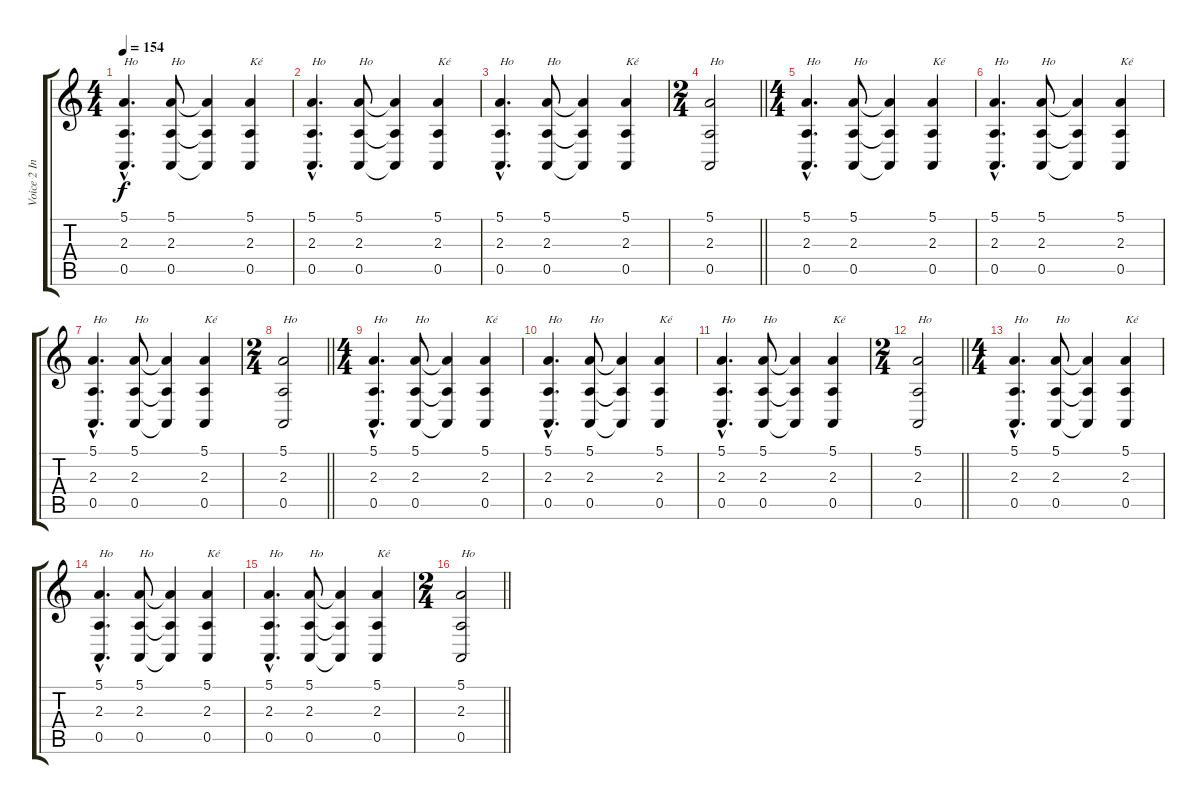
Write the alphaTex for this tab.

\track ("Voice 2 Indian" "Voice 2 In") {instrument voiceoohs}
\staff {score tabs}
\tuning (E4 B3 G3 D3 A2 E2) {hide}
\ts (4 4)
\tempo 154
\clef g2
\ks c
(5.1{hac} 2.3{hac} 0.5{hac}).4{d txt "Ho" dy f} (5.1 2.3 0.5).8{txt "Ho"} (5.1{t} 2.3{t} 0.5{t}).4 (5.1 2.3 0.5).4{txt "Ké"} |
(5.1{hac} 2.3{hac} 0.5{hac}).4{d txt "Ho"} (5.1 2.3 0.5).8{txt "Ho"} (5.1{t} 2.3{t} 0.5{t}).4 (5.1 2.3 0.5).4{txt "Ké"} |
(5.1{hac} 2.3{hac} 0.5{hac}).4{d txt "Ho"} (5.1 2.3 0.5).8{txt "Ho"} (5.1{t} 2.3{t} 0.5{t}).4 (5.1 2.3 0.5).4{txt "Ké"} |
\ts (2 4)
\barLineRight lightlight
(5.1 2.3 0.5).2{txt "Ho"} |
\ts (4 4)
(5.1{hac} 2.3{hac} 0.5{hac}).4{d txt "Ho"} (5.1 2.3 0.5).8{txt "Ho"} (5.1{t} 2.3{t} 0.5{t}).4 (5.1 2.3 0.5).4{txt "Ké"} |
(5.1{hac} 2.3{hac} 0.5{hac}).4{d txt "Ho"} (5.1 2.3 0.5).8{txt "Ho"} (5.1{t} 2.3{t} 0.5{t}).4 (5.1 2.3 0.5).4{txt "Ké"} |
(5.1{hac} 2.3{hac} 0.5{hac}).4{d txt "Ho"} (5.1 2.3 0.5).8{txt "Ho"} (5.1{t} 2.3{t} 0.5{t}).4 (5.1 2.3 0.5).4{txt "Ké"} |
\ts (2 4)
\barLineRight lightlight
(5.1 2.3 0.5).2{txt "Ho"} |
\ts (4 4)
(5.1{hac} 2.3{hac} 0.5{hac}).4{d txt "Ho"} (5.1 2.3 0.5).8{txt "Ho"} (5.1{t} 2.3{t} 0.5{t}).4 (5.1 2.3 0.5).4{txt "Ké"} |
(5.1{hac} 2.3{hac} 0.5{hac}).4{d txt "Ho"} (5.1 2.3 0.5).8{txt "Ho"} (5.1{t} 2.3{t} 0.5{t}).4 (5.1 2.3 0.5).4{txt "Ké"} |
(5.1{hac} 2.3{hac} 0.5{hac}).4{d txt "Ho"} (5.1 2.3 0.5).8{txt "Ho"} (5.1{t} 2.3{t} 0.5{t}).4 (5.1 2.3 0.5).4{txt "Ké"} |
\ts (2 4)
\barLineRight lightlight
(5.1 2.3 0.5).2{txt "Ho"} |
\ts (4 4)
(5.1{hac} 2.3{hac} 0.5{hac}).4{d txt "Ho"} (5.1 2.3 0.5).8{txt "Ho"} (5.1{t} 2.3{t} 0.5{t}).4 (5.1 2.3 0.5).4{txt "Ké"} |
(5.1{hac} 2.3{hac} 0.5{hac}).4{d txt "Ho"} (5.1 2.3 0.5).8{txt "Ho"} (5.1{t} 2.3{t} 0.5{t}).4 (5.1 2.3 0.5).4{txt "Ké"} |
(5.1{hac} 2.3{hac} 0.5{hac}).4{d txt "Ho"} (5.1 2.3 0.5).8{txt "Ho"} (5.1{t} 2.3{t} 0.5{t}).4 (5.1 2.3 0.5).4{txt "Ké"} |
\ts (2 4)
\barLineRight lightlight
(5.1 2.3 0.5).2{txt "Ho"}
